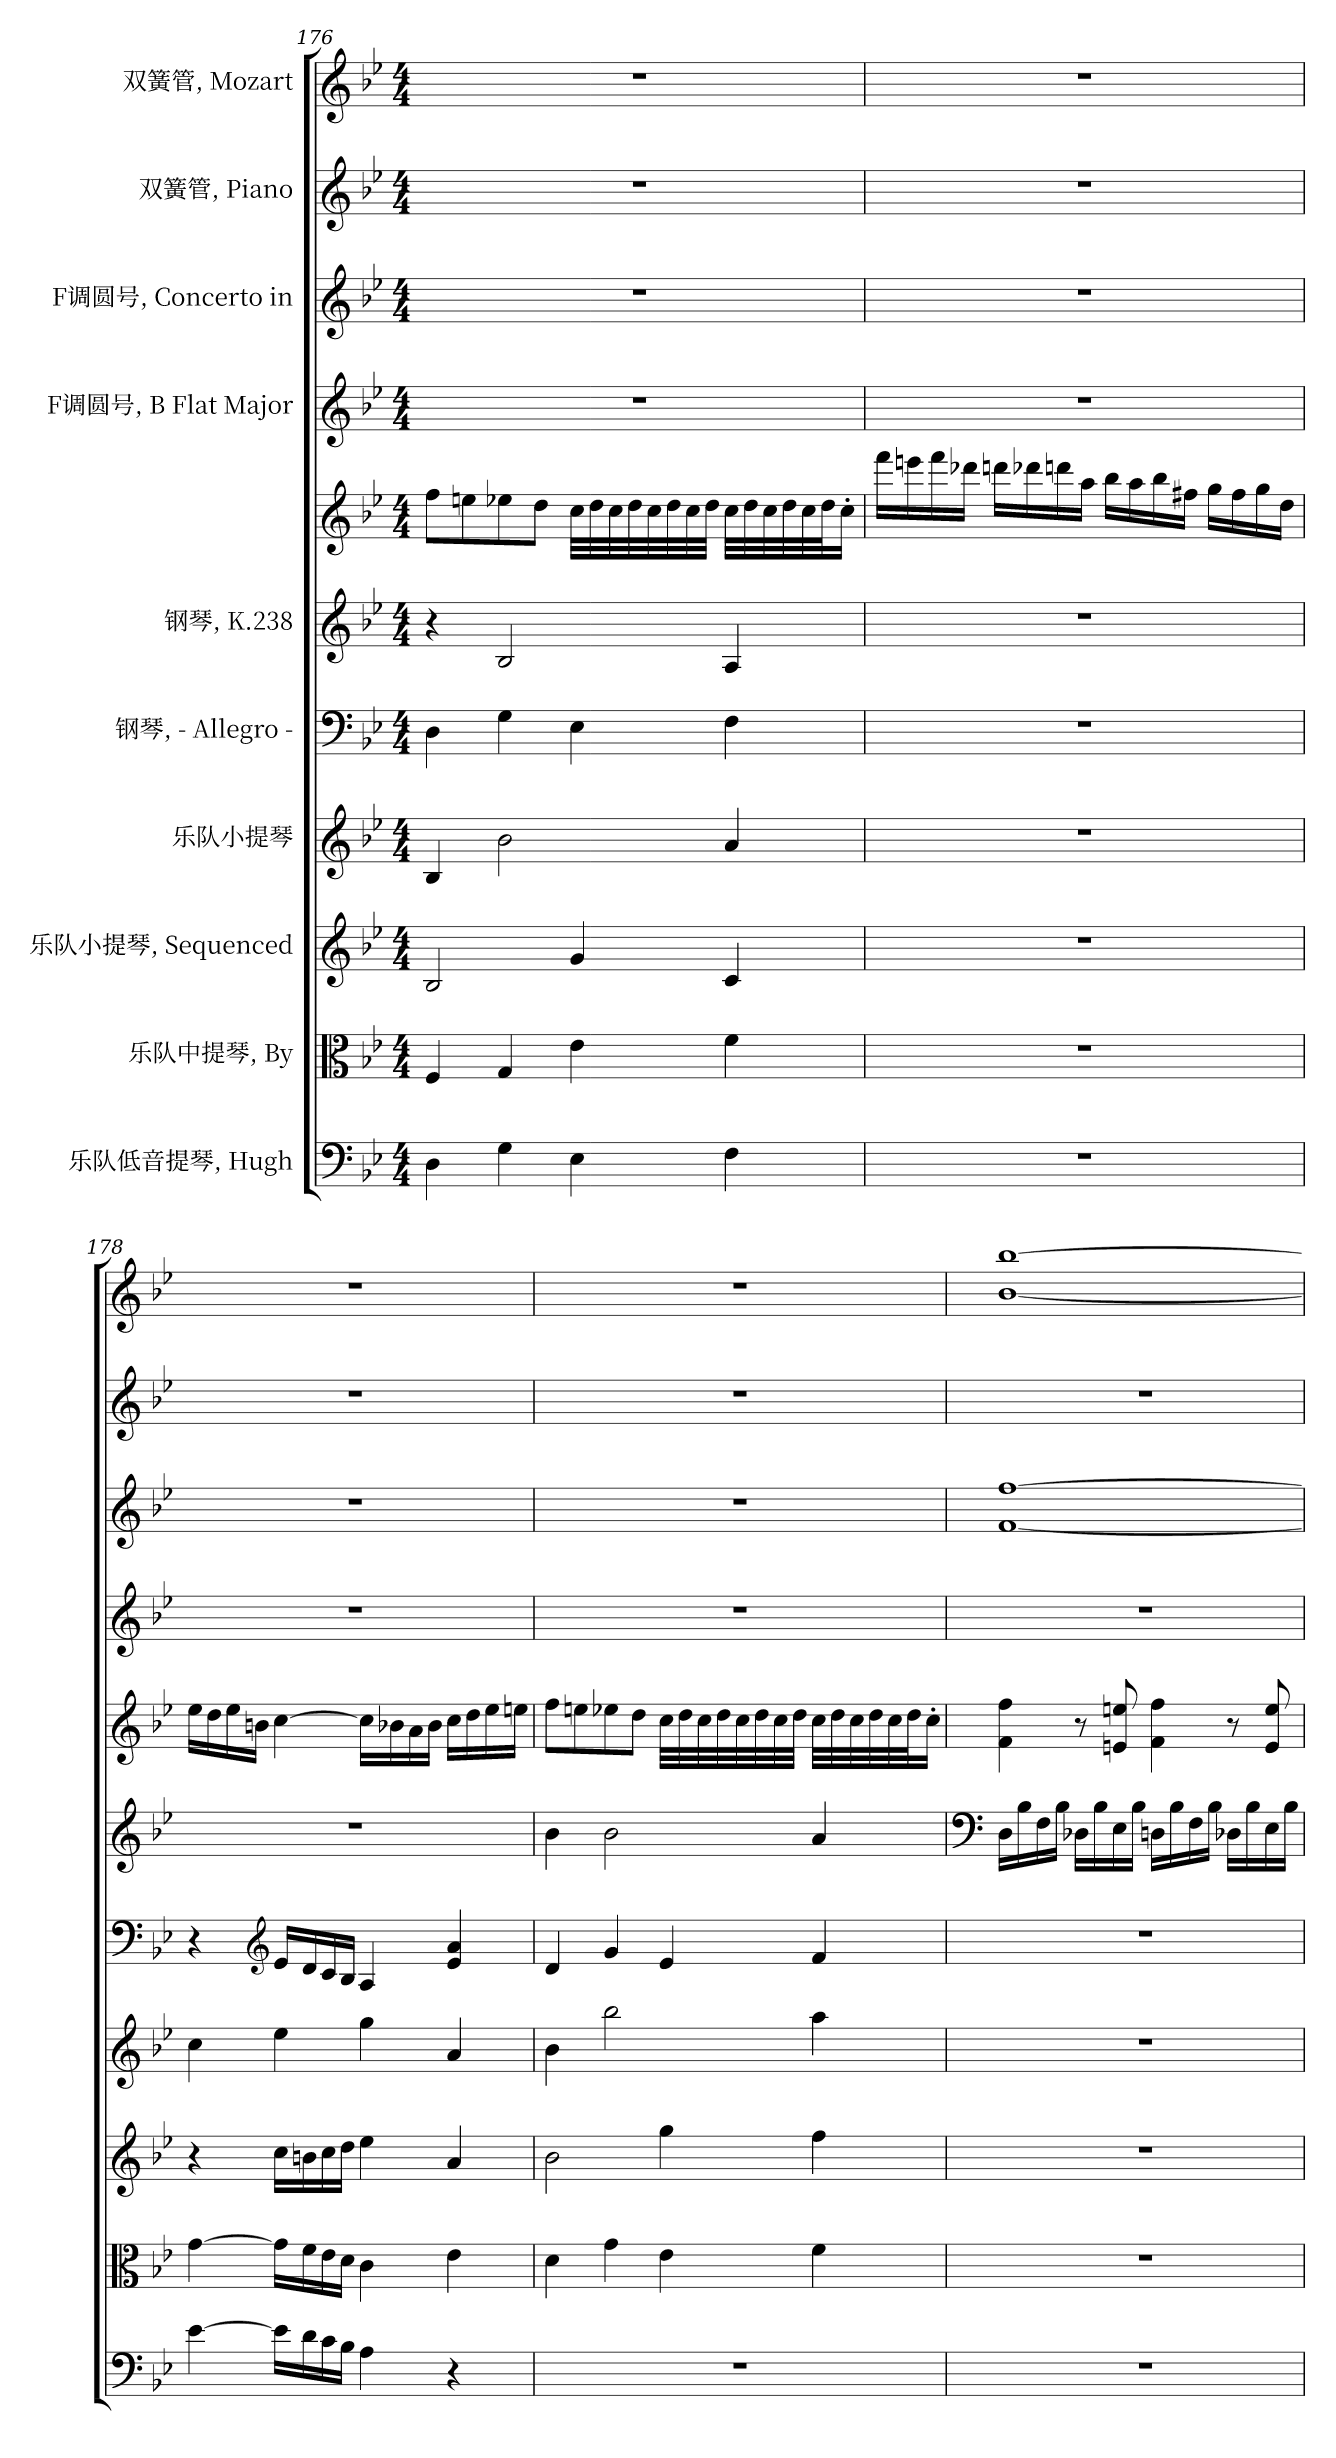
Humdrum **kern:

**kern	**kern	**kern	**kern	**kern	**kern	**kern	**kern	**kern	**kern	**kern
*part10	*part9	*part8	*part7	*part6	*part5	*part5	*part4	*part3	*part2	*part1
*staff11	*staff10	*staff9	*staff8	*staff7	*staff6	*staff5	*staff4	*staff3	*staff2	*staff1
*I"乐队低音提琴, Hugh	*I"乐队中提琴,   By	*I"乐队小提琴, Sequenced	*I"乐队小提琴	*I"钢琴,   -  Allegro -	*I"钢琴, K.238	*	*I"F调圆号, B Flat Major	*I"F调圆号, Concerto in	*I"双簧管, Piano	*I"双簧管, Mozart
*clefF4	*clefC3	*clefG2	*clefG2	*clefF4	*clefG2	*clefG2	*clefG2	*clefG2	*clefG2	*clefG2
*ITrd7c12	*	*	*	*	*	*	*ITrd4c7	*ITrd4c7	*	*
*k[b-e-]	*k[b-e-]	*k[b-e-]	*k[b-e-]	*k[b-e-]	*k[b-e-]	*k[b-e-]	*k[b-e-a-]	*k[b-e-a-]	*k[b-e-]	*k[b-e-]
*M4/4	*M4/4	*M4/4	*M4/4	*M4/4	*M4/4	*M4/4	*M4/4	*M4/4	*M4/4	*M4/4
=176	=176	=176	=176	=176	=176	=176	=176	=176	=176	=176
4DD\	4F/	2B-/	4B-/	4D\	4r	8ff\L	1r	1r	1r	1r
.	.	.	.	.	.	8een\	.	.	.	.
4GG\	4G/	.	2b-\	4G\	2B-/	8ee-X\	.	.	.	.
.	.	.	.	.	.	8dd\J	.	.	.	.
4EE-\	4e-\	4g/	.	4E-\	.	32cc\LLL	.	.	.	.
.	.	.	.	.	.	32dd\	.	.	.	.
.	.	.	.	.	.	32cc\	.	.	.	.
.	.	.	.	.	.	32dd\	.	.	.	.
.	.	.	.	.	.	32cc\	.	.	.	.
.	.	.	.	.	.	32dd\	.	.	.	.
.	.	.	.	.	.	32cc\	.	.	.	.
.	.	.	.	.	.	32dd\JJJ	.	.	.	.
4FF\	4f\	4c/	4a/	4F\	4A/	32cc\LLL	.	.	.	.
.	.	.	.	.	.	32dd\	.	.	.	.
.	.	.	.	.	.	32cc\	.	.	.	.
.	.	.	.	.	.	32dd\	.	.	.	.
.	.	.	.	.	.	32cc\	.	.	.	.
.	.	.	.	.	.	32dd\J	.	.	.	.
.	.	.	.	.	.	16cc'\JJ	.	.	.	.
!!LO:PB:g=z
=177	=177	=177	=177	=177	=177	=177	=177	=177	=177	=177
1r	1r	1r	1r	1r	1r	16fff\LL	1r	1r	1r	1r
.	.	.	.	.	.	16eeen\	.	.	.	.
.	.	.	.	.	.	16fff\	.	.	.	.
.	.	.	.	.	.	16ddd-X\JJ	.	.	.	.
.	.	.	.	.	.	16dddn\LL	.	.	.	.
.	.	.	.	.	.	16ddd-X\	.	.	.	.
.	.	.	.	.	.	16dddn\	.	.	.	.
.	.	.	.	.	.	16aa\JJ	.	.	.	.
.	.	.	.	.	.	16bb-\LL	.	.	.	.
.	.	.	.	.	.	16aa\	.	.	.	.
.	.	.	.	.	.	16bb-\	.	.	.	.
.	.	.	.	.	.	16ff#X\JJ	.	.	.	.
.	.	.	.	.	.	16gg\LL	.	.	.	.
.	.	.	.	.	.	16ff#\	.	.	.	.
.	.	.	.	.	.	16gg\	.	.	.	.
.	.	.	.	.	.	16dd\JJ	.	.	.	.
!!LO:PB:g=z
=178	=178	=178	=178	=178	=178	=178	=178	=178	=178	=178
[4E-\	[4g\	4r	4cc\	4r	1r	16ee-\LL	1r	1r	1r	1r
.	.	.	.	.	.	16dd\	.	.	.	.
.	.	.	.	.	.	16ee-\	.	.	.	.
.	.	.	.	.	.	16bn\JJ	.	.	.	.
*	*	*	*	*clefG2	*	*	*	*	*	*
16E-\LL]	16g\LL]	16cc\LL	4ee-\	16e-/LL	.	[4cc\	.	.	.	.
16D\	16f\	16bn\	.	16d/	.	.	.	.	.	.
16C\	16e-\	16cc\	.	16c/	.	.	.	.	.	.
16BB-\JJ	16d\JJ	16dd\JJ	.	16B-/JJ	.	.	.	.	.	.
4AA\	4c\	4ee-\	4gg\	4A/	.	16cc\LL]	.	.	.	.
.	.	.	.	.	.	16b-X\	.	.	.	.
.	.	.	.	.	.	16a\	.	.	.	.
.	.	.	.	.	.	16b-\JJ	.	.	.	.
4r	4e-\	4a/	4a/	4e-/ 4a/	.	16cc\LL	.	.	.	.
.	.	.	.	.	.	16dd\	.	.	.	.
.	.	.	.	.	.	16ee-\	.	.	.	.
.	.	.	.	.	.	16een\JJ	.	.	.	.
=179	=179	=179	=179	=179	=179	=179	=179	=179	=179	=179
1r	4d\	2b-\	4b-\	4d/	4b-\	8ff\L	1r	1r	1r	1r
.	.	.	.	.	.	8een\	.	.	.	.
.	4g\	.	2bb-\	4g/	2b-\	8ee-X\	.	.	.	.
.	.	.	.	.	.	8dd\J	.	.	.	.
.	4e-\	4gg\	.	4e-/	.	32cc\LLL	.	.	.	.
.	.	.	.	.	.	32dd\	.	.	.	.
.	.	.	.	.	.	32cc\	.	.	.	.
.	.	.	.	.	.	32dd\	.	.	.	.
.	.	.	.	.	.	32cc\	.	.	.	.
.	.	.	.	.	.	32dd\	.	.	.	.
.	.	.	.	.	.	32cc\	.	.	.	.
.	.	.	.	.	.	32dd\JJJ	.	.	.	.
.	4f\	4ff\	4aa\	4f/	4a/	32cc\LLL	.	.	.	.
.	.	.	.	.	.	32dd\	.	.	.	.
.	.	.	.	.	.	32cc\	.	.	.	.
.	.	.	.	.	.	32dd\	.	.	.	.
.	.	.	.	.	.	32cc\	.	.	.	.
.	.	.	.	.	.	32dd\J	.	.	.	.
.	.	.	.	.	.	16cc'\JJ	.	.	.	.
!!LO:PB:g=z
=180	=180	=180	=180	=180	=180	=180	=180	=180	=180	=180
*	*	*	*	*	*clefF4	*	*	*	*	*
1r	1r	1r	1r	1r	16D\LL	4f\ 4ff\	1r	[1B- [1b-	1r	[1b- [1bb-
.	.	.	.	.	16B-\	.	.	.	.	.
.	.	.	.	.	16F\	.	.	.	.	.
.	.	.	.	.	16B-\JJ	.	.	.	.	.
.	.	.	.	.	16D-X\LL	8r	.	.	.	.
.	.	.	.	.	16B-\	.	.	.	.	.
.	.	.	.	.	16E-\	8en/ 8een/	.	.	.	.
.	.	.	.	.	16B-\JJ	.	.	.	.	.
.	.	.	.	.	16Dn\LL	4f\ 4ff\	.	.	.	.
.	.	.	.	.	16B-\	.	.	.	.	.
.	.	.	.	.	16F\	.	.	.	.	.
.	.	.	.	.	16B-\JJ	.	.	.	.	.
.	.	.	.	.	16D-X\LL	8r	.	.	.	.
.	.	.	.	.	16B-\	.	.	.	.	.
.	.	.	.	.	16E-\	8e/ 8ee/	.	.	.	.
.	.	.	.	.	16B-\JJ	.	.	.	.	.
=	=	=	=	=	=	=	=	=	=	=
*-	*-	*-	*-	*-	*-	*-	*-	*-	*-	*-
